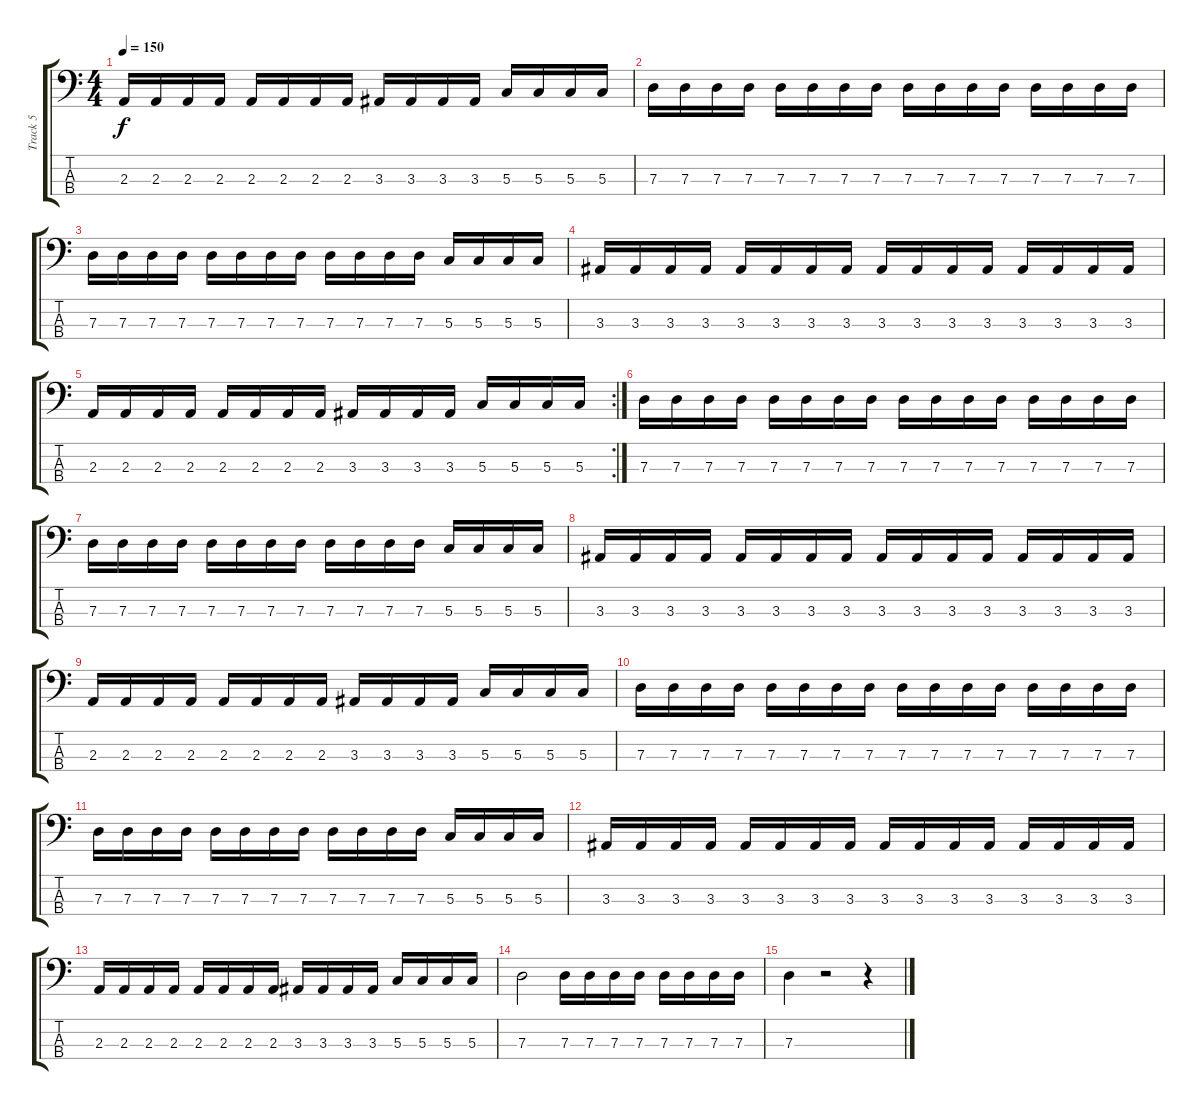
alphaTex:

\track ("Track 5" "Track 5") {instrument electricbassfinger}
\staff {score tabs}
\tuning (F2 C2 G1 D1) {hide}
\ts (4 4)
\tempo 150
\clef f4
\ks c
2.3.16{dy f} 2.3.16 2.3.16 2.3.16 2.3.16 2.3.16 2.3.16 2.3.16 3.3.16 3.3.16 3.3.16 3.3.16 5.3.16 5.3.16 5.3.16 5.3.16 |
7.3.16 7.3.16 7.3.16 7.3.16 7.3.16 7.3.16 7.3.16 7.3.16 7.3.16 7.3.16 7.3.16 7.3.16 7.3.16 7.3.16 7.3.16 7.3.16 |
7.3.16 7.3.16 7.3.16 7.3.16 7.3.16 7.3.16 7.3.16 7.3.16 7.3.16 7.3.16 7.3.16 7.3.16 5.3.16 5.3.16 5.3.16 5.3.16 |
3.3.16 3.3.16 3.3.16 3.3.16 3.3.16 3.3.16 3.3.16 3.3.16 3.3.16 3.3.16 3.3.16 3.3.16 3.3.16 3.3.16 3.3.16 3.3.16 |
\rc 2
2.3.16 2.3.16 2.3.16 2.3.16 2.3.16 2.3.16 2.3.16 2.3.16 3.3.16 3.3.16 3.3.16 3.3.16 5.3.16 5.3.16 5.3.16 5.3.16 |
7.3.16 7.3.16 7.3.16 7.3.16 7.3.16 7.3.16 7.3.16 7.3.16 7.3.16 7.3.16 7.3.16 7.3.16 7.3.16 7.3.16 7.3.16 7.3.16 |
7.3.16 7.3.16 7.3.16 7.3.16 7.3.16 7.3.16 7.3.16 7.3.16 7.3.16 7.3.16 7.3.16 7.3.16 5.3.16 5.3.16 5.3.16 5.3.16 |
3.3.16 3.3.16 3.3.16 3.3.16 3.3.16 3.3.16 3.3.16 3.3.16 3.3.16 3.3.16 3.3.16 3.3.16 3.3.16 3.3.16 3.3.16 3.3.16 |
2.3.16 2.3.16 2.3.16 2.3.16 2.3.16 2.3.16 2.3.16 2.3.16 3.3.16 3.3.16 3.3.16 3.3.16 5.3.16 5.3.16 5.3.16 5.3.16 |
7.3.16 7.3.16 7.3.16 7.3.16 7.3.16 7.3.16 7.3.16 7.3.16 7.3.16 7.3.16 7.3.16 7.3.16 7.3.16 7.3.16 7.3.16 7.3.16 |
7.3.16 7.3.16 7.3.16 7.3.16 7.3.16 7.3.16 7.3.16 7.3.16 7.3.16 7.3.16 7.3.16 7.3.16 5.3.16 5.3.16 5.3.16 5.3.16 |
3.3.16 3.3.16 3.3.16 3.3.16 3.3.16 3.3.16 3.3.16 3.3.16 3.3.16 3.3.16 3.3.16 3.3.16 3.3.16 3.3.16 3.3.16 3.3.16 |
2.3.16 2.3.16 2.3.16 2.3.16 2.3.16 2.3.16 2.3.16 2.3.16 3.3.16 3.3.16 3.3.16 3.3.16 5.3.16 5.3.16 5.3.16 5.3.16 |
7.3.2 7.3.16 7.3.16 7.3.16 7.3.16 7.3.16 7.3.16 7.3.16 7.3.16 |
7.3.4 r.2 r.4
